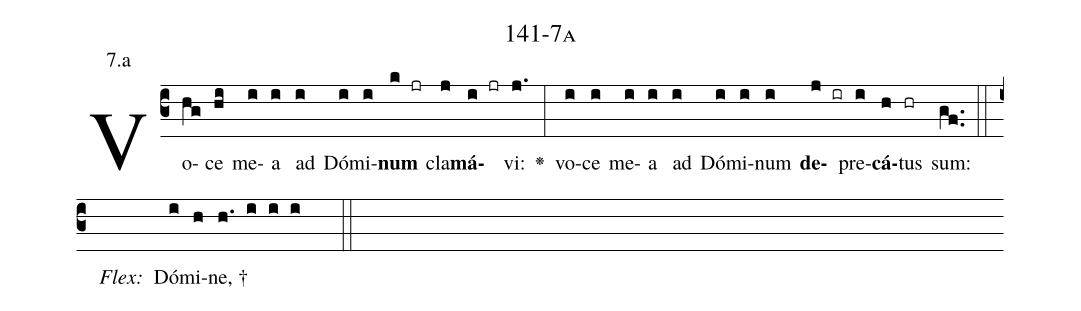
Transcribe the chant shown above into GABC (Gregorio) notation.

name: 141-7a;
annotation: 7.a;
%%
(c3)Vo(hg)ce(hi) me(i)a(i) ad(i) Dó(i)mi(i)<b>num</b>(k jr) cla(j)<b>má</b>(i jr)vi:(j.) <v>\greheightstar</v>(:) vo(i)ce(i) me(i)a(i) ad(i) Dó(i)mi(i)num(i) <b>de</b>(j ir)pre(i)<b>cá</b>(h)tus(hr) sum:(gf..) (::)
<i>Flex:</i>()  Dó(i)mi(h)ne, †(h. i i i  ::)

%E(i) u(i) o(j) u(i) a(h) e.(gf..) (::)
